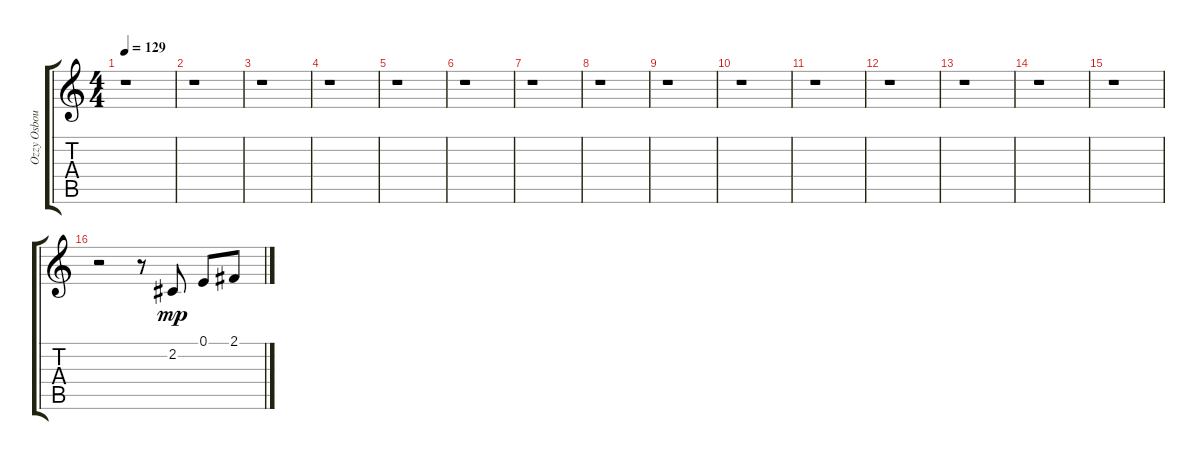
\track ("Ozzy Osbourne" "Ozzy Osbou") {instrument synthvoice}
\staff {score tabs}
\tuning (E4 B3 G3 D3 A2 E2) {hide}
\ts (4 4)
\tempo 129
\clef g2
\ks c
r.1{dy mp instrument synthvoice} |
r.1 |
r.1 |
r.1 |
r.1 |
r.1 |
r.1 |
r.1 |
r.1 |
r.1 |
r.1 |
r.1 |
r.1 |
r.1 |
r.1 |
r.2 r.8 2.2.8{balance 8} 0.1.8 2.1.8
